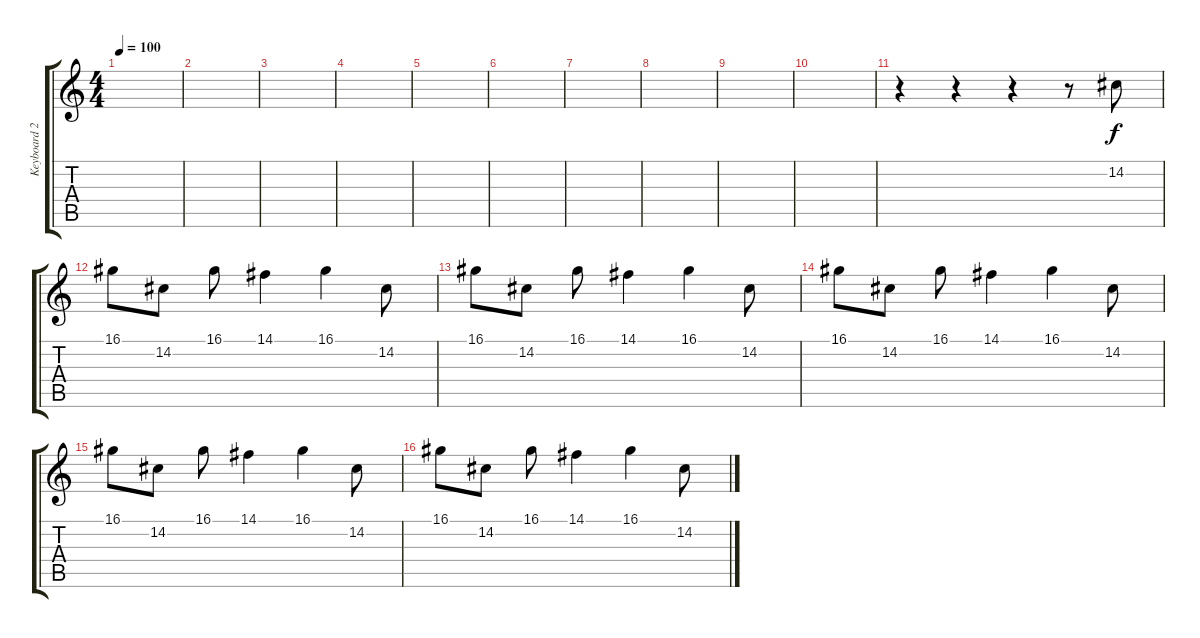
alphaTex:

\track ("Keyboard 2" "Keyboard 2") {instrument fx4atmosphere}
\staff {score tabs}
\tuning (E4 B3 G3 D3 A2 E2) {hide}
\ts (4 4)
\tempo 100
\clef g2
\ks c
|
|
|
|
|
|
|
|
|
|
r.4 r.4 r.4 r.8 14.2.8 |
16.1.8 14.2.8 16.1.8 14.1.4 16.1.4 14.2.8 |
16.1.8 14.2.8 16.1.8 14.1.4 16.1.4 14.2.8 |
16.1.8 14.2.8 16.1.8 14.1.4 16.1.4 14.2.8 |
16.1.8 14.2.8 16.1.8 14.1.4 16.1.4 14.2.8 |
16.1.8 14.2.8 16.1.8 14.1.4 16.1.4 14.2.8
